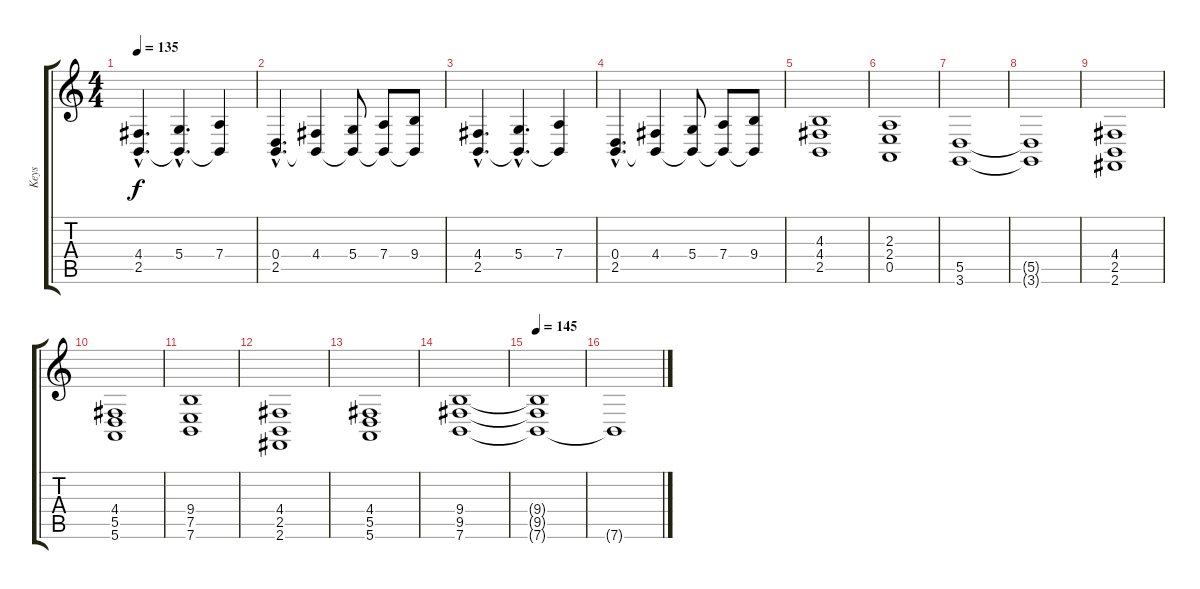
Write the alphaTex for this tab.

\track ("Keys" "Keys") {instrument stringensemble2}
\staff {score tabs}
\tuning (E4 B3 G3 D3 A2 E2) {hide}
\ts (4 4)
\tempo 135
\clef g2
\ks c
(4.4{hac} 2.5{hac}).4{d dy f} (5.4{hac} 2.5{hac t}).4{d} (7.4 2.5{t}).4 |
(0.4{hac} 2.5{hac}).4{d} (4.4 2.5{t}).4 (5.4 2.5{t}).8 (7.4 2.5{t}).8 (9.4 2.5{t}).8 |
(4.4{hac} 2.5{hac}).4{d} (5.4{hac} 2.5{hac t}).4{d} (7.4 2.5{t}).4 |
(0.4{hac} 2.5{hac}).4{d} (4.4 2.5{t}).4 (5.4 2.5{t}).8 (7.4 2.5{t}).8 (9.4 2.5{t}).8 |
(4.3 4.4 2.5).1 |
(2.3 2.4 0.5).1 |
(5.5 3.6).1 |
(5.5{t} 3.6{t}).1 |
(4.4 2.5 2.6).1 |
(4.4 5.5 5.6).1 |
(9.4 7.5 7.6).1 |
(4.4 2.5 2.6).1 |
(4.4 5.5 5.6).1 |
(9.4 9.5 7.6).1 |
\tempo 145
(9.4{t} 9.5{t} 7.6{t}).1 |
7.6{t}.1
